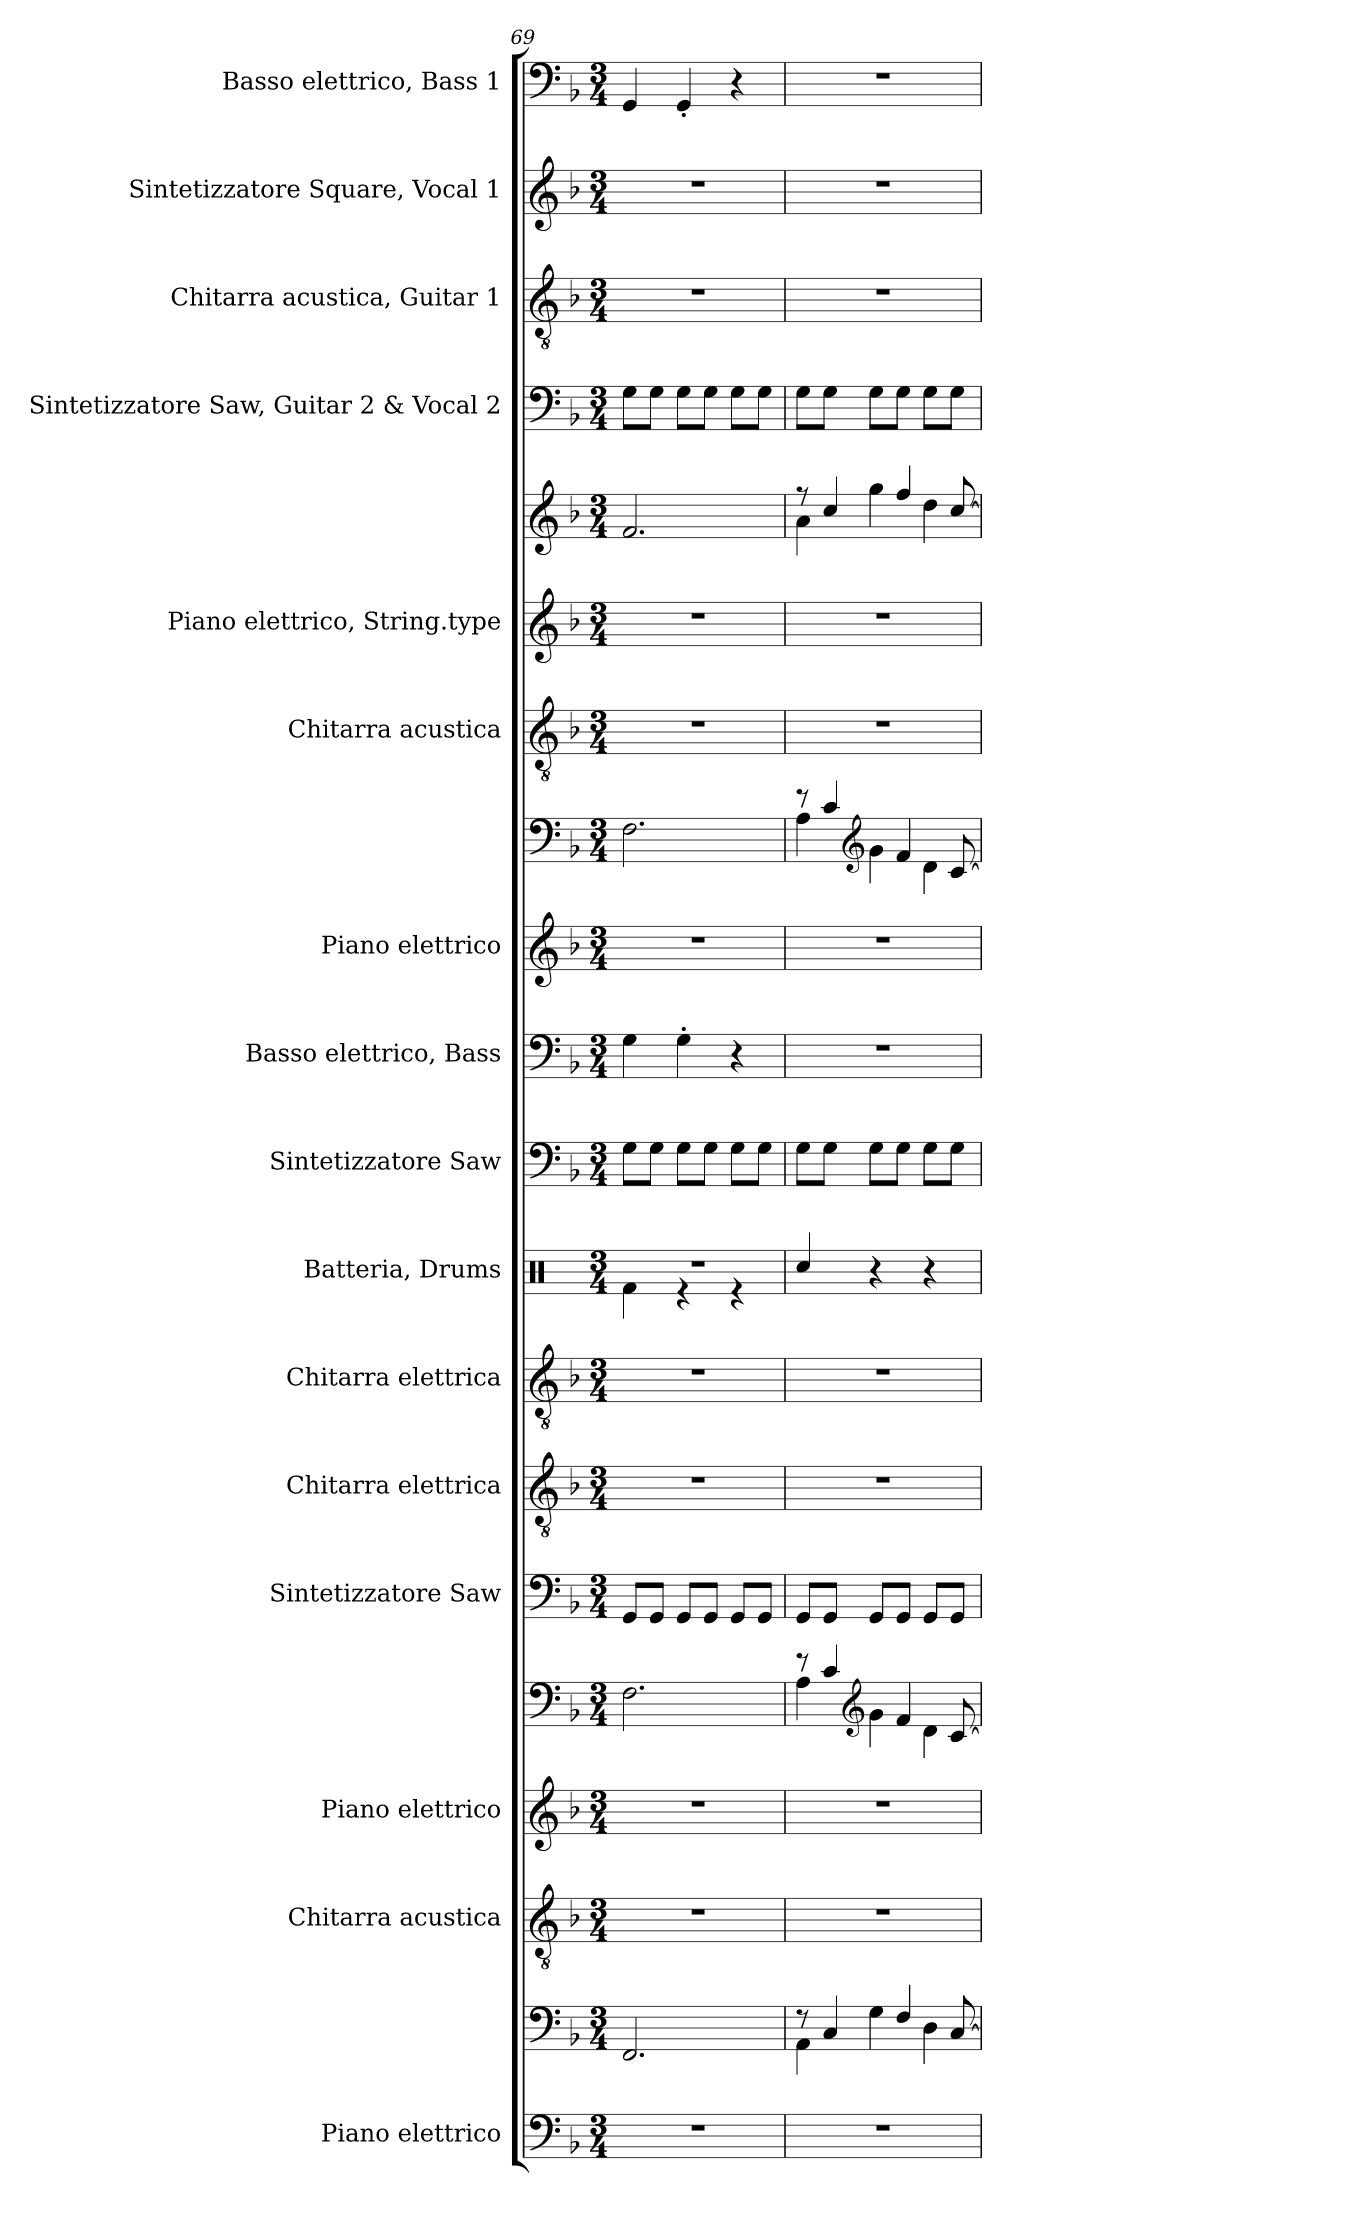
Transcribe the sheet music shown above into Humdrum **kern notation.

**kern	**kern	**kern	**kern	**kern	**kern	**kern	**kern	**kern	**kern	**kern	**kern	**kern	**kern	**kern	**kern	**kern	**kern	**kern	**kern
*part16	*part16	*part15	*part14	*part14	*part13	*part12	*part11	*part10	*part9	*part8	*part7	*part7	*part6	*part5	*part5	*part4	*part3	*part2	*part1
*staff20	*staff19	*staff18	*staff17	*staff16	*staff15	*staff14	*staff13	*staff12	*staff11	*staff10	*staff9	*staff8	*staff7	*staff6	*staff5	*staff4	*staff3	*staff2	*staff1
*I"Piano elettrico	*	*I"Chitarra acustica	*I"Piano elettrico	*	*I"Sintetizzatore Saw	*I"Chitarra elettrica	*I"Chitarra elettrica	*I"Batteria,  Drums	*I"Sintetizzatore Saw	*I"Basso elettrico,  Bass	*I"Piano elettrico	*	*I"Chitarra acustica	*I"Piano elettrico,  String.type	*	*I"Sintetizzatore Saw,  Guitar 2 &amp; Vocal 2	*I"Chitarra acustica,  Guitar 1	*I"Sintetizzatore Square,  Vocal 1	*I"Basso elettrico,  Bass 1
*	*	*	*	*	*I'Sint.	*I'Chit. el.	*I'Chit. el.	*I'Batt.	*I'Sint.	*I'B. el.	*	*	*	*	*	*I'Sint.	*	*I'Sint.	*I'B. el.
*clefF4	*clefF4	*clefGv2	*clefG2	*clefF4	*clefF4	*clefGv2	*clefGv2	*clefX	*clefF4	*clefF4	*clefG2	*clefF4	*clefGv2	*clefG2	*clefG2	*clefF4	*clefGv2	*clefG2	*clefF4
*	*	*	*	*	*	*	*	*	*	*ITrd7c12	*	*	*	*	*	*	*	*	*ITrd7c12
*k[b-]	*k[b-]	*k[b-]	*k[b-]	*k[b-]	*k[b-]	*k[b-]	*k[b-]	*k[]	*k[b-]	*k[b-]	*k[b-]	*k[b-]	*k[b-]	*k[b-]	*k[b-]	*k[b-]	*k[b-]	*k[b-]	*k[b-]
*M3/4	*M3/4	*M3/4	*M3/4	*M3/4	*M3/4	*M3/4	*M3/4	*M3/4	*M3/4	*M3/4	*M3/4	*M3/4	*M3/4	*M3/4	*M3/4	*M3/4	*M3/4	*M3/4	*M3/4
=69	=69	=69	=69	=69	=69	=69	=69	=69	=69	=69	=69	=69	=69	=69	=69	=69	=69	=69	=69
*	*	*	*	*	*	*	*	*^	*	*	*	*	*	*	*	*	*	*	*
2.r	2.FF/	2.r	2.r	2.F\	8GG/L	2.r	2.r	2.r	4Rf\	8G\L	4GG\	2.r	2.F\	2.r	2.r	2.f/	8G\L	2.r	2.r	4GGG/
.	.	.	.	.	8GG/J	.	.	.	.	8G\J	.	.	.	.	.	.	8G\J	.	.	.
.	.	.	.	.	8GG/L	.	.	.	4r	8G\L	4GG'\	.	.	.	.	.	8G\L	.	.	4GGG'/
.	.	.	.	.	8GG/J	.	.	.	.	8G\J	.	.	.	.	.	.	8G\J	.	.	.
.	.	.	.	.	8GG/L	.	.	.	4r	8G\L	4r	.	.	.	.	.	8G\L	.	.	4r
.	.	.	.	.	8GG/J	.	.	.	.	8G\J	.	.	.	.	.	.	8G\J	.	.	.
*	*	*	*	*	*	*	*	*v	*v	*	*	*	*	*	*	*	*	*	*	*
=70	=70	=70	=70	=70	=70	=70	=70	=70	=70	=70	=70	=70	=70	=70	=70	=70	=70	=70	=70
*	*^	*	*	*^	*	*	*	*	*	*	*	*^	*	*	*^	*	*	*	*
2.r	8r	4AA\	2.r	2.r	8r	4A\	8GG/L	2.r	2.r	4Rcc/	8G\L	2.r	2.r	8r	4A\	2.r	2.r	8r	4a\	8G\L	2.r	2.r	2.r
.	4C/	.	.	.	4c/	.	8GG/J	.	.	.	8G\J	.	.	4c/	.	.	.	4cc/	.	8G\J	.	.	.
*	*	*	*	*	*clefG2	*	*	*	*	*	*	*	*	*clefG2	*	*	*	*	*	*	*	*	*
.	.	4G\	.	.	.	4g\	8GG/L	.	.	4r	8G\L	.	.	.	4g\	.	.	.	4gg\	8G\L	.	.	.
.	4F/	.	.	.	4f/	.	8GG/J	.	.	.	8G\J	.	.	4f/	.	.	.	4ff/	.	8G\J	.	.	.
.	.	4D\	.	.	.	4d\	8GG/L	.	.	4r	8G\L	.	.	.	4d\	.	.	.	4dd\	8G\L	.	.	.
.	[8C/	.	.	.	[8c/	.	8GG/J	.	.	.	8G\J	.	.	[8c/	.	.	.	[8cc/	.	8G\J	.	.	.
*	*v	*v	*	*	*v	*v	*	*	*	*	*	*	*	*v	*v	*	*	*v	*v	*	*	*	*
=	=	=	=	=	=	=	=	=	=	=	=	=	=	=	=	=	=	=	=
*-	*-	*-	*-	*-	*-	*-	*-	*-	*-	*-	*-	*-	*-	*-	*-	*-	*-	*-	*-
